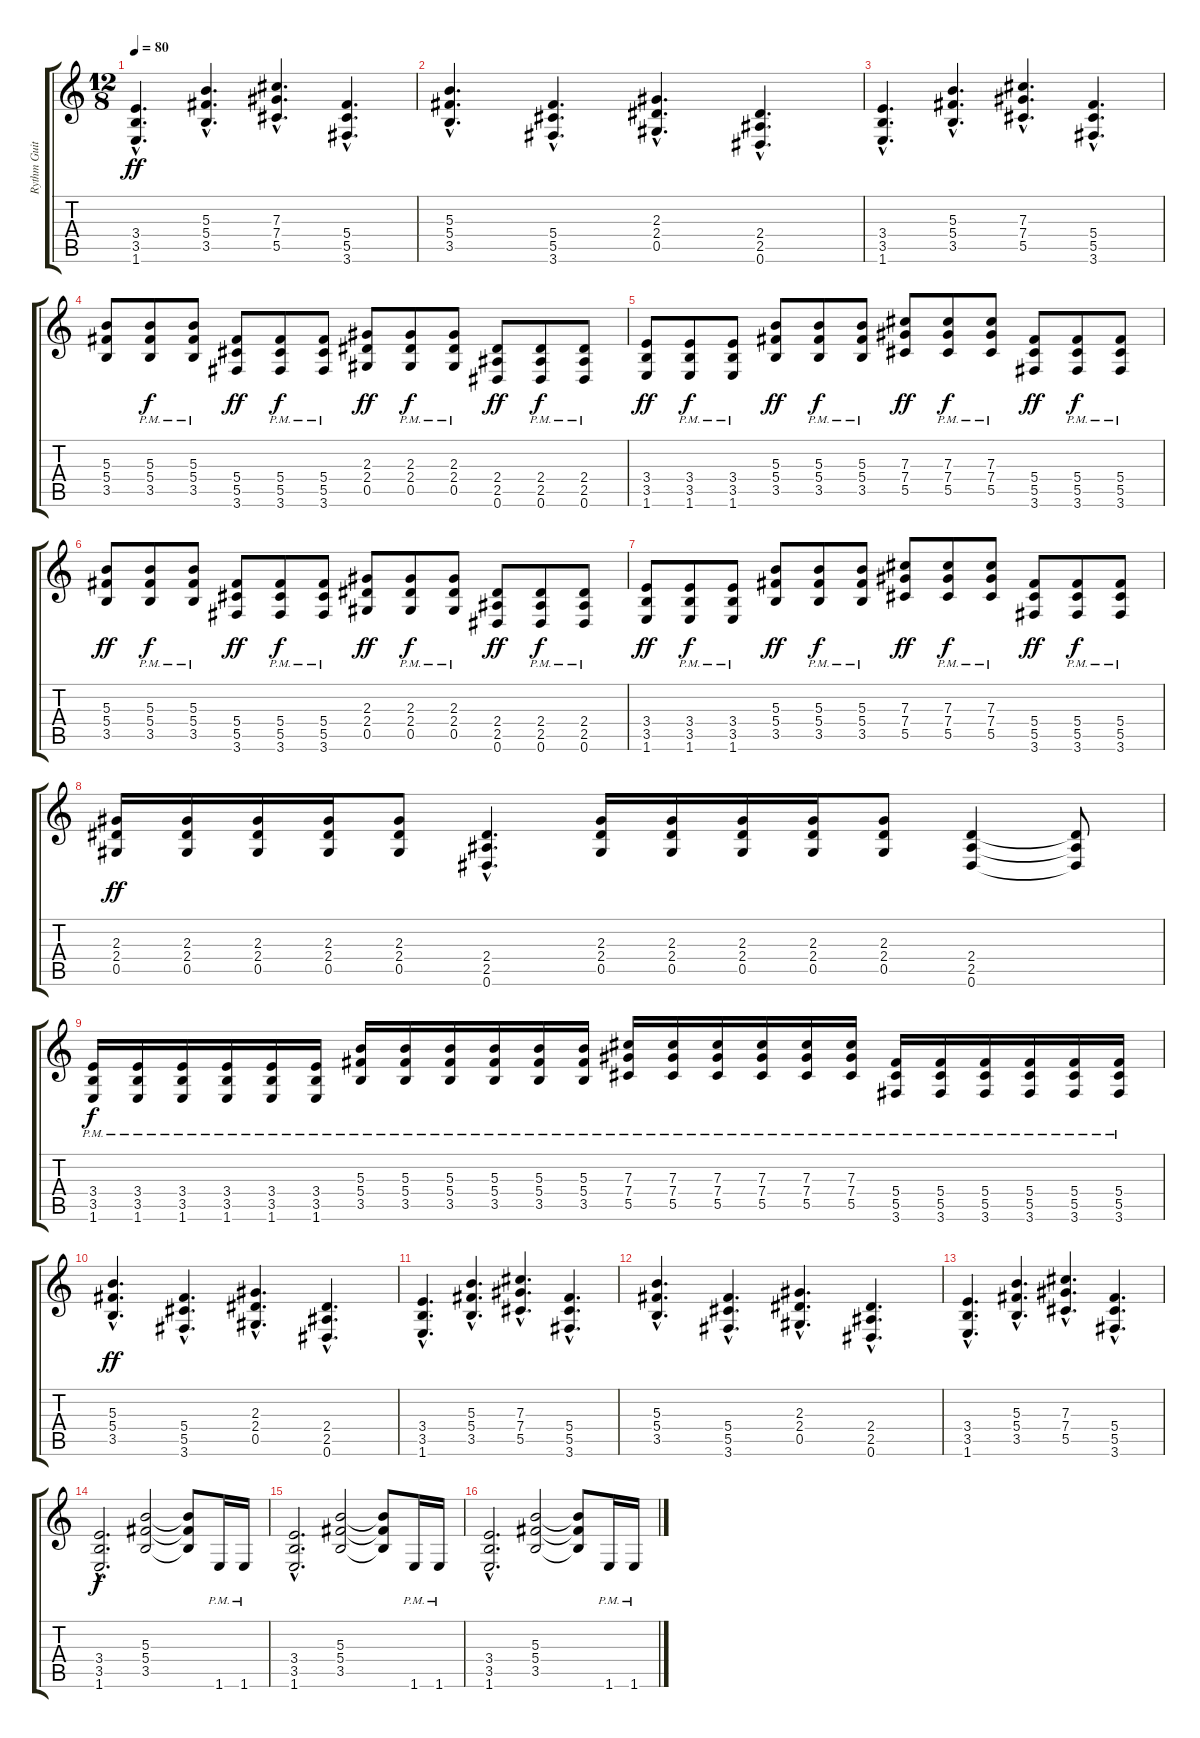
\track ("Rythm Guitar" "Rythm Guit") {instrument overdrivenguitar}
\staff {score tabs}
\tuning (Eb4 Bb3 Gb3 Db3 Ab2 Eb2) {hide}
\ts (12 8)
\tempo 80
\clef g2
\ks c
(3.4{hac} 3.5{hac} 1.6{hac}).4{d dy ff} (5.3{hac} 5.4{hac} 3.5{hac}).4{d} (7.3{hac} 7.4{hac} 5.5{hac}).4{d} (5.4{hac} 5.5{hac} 3.6{hac}).4{d} |
(5.3{hac} 5.4{hac} 3.5{hac}).4{d} (5.4{hac} 5.5{hac} 3.6{hac}).4{d} (2.3{hac} 2.4{hac} 0.5{hac}).4{d} (2.4{hac} 2.5{hac} 0.6{hac}).4{d} |
(3.4{hac} 3.5{hac} 1.6{hac}).4{d} (5.3{hac} 5.4{hac} 3.5{hac}).4{d} (7.3{hac} 7.4{hac} 5.5{hac}).4{d} (5.4{hac} 5.5{hac} 3.6{hac}).4{d} |
(5.3 5.4 3.5).8 (5.3{pm} 5.4{pm} 3.5{pm}).8{dy f} (5.3{pm} 5.4{pm} 3.5{pm}).8 (5.4 5.5 3.6).8{dy ff} (5.4{pm} 5.5{pm} 3.6{pm}).8{dy f} (5.4{pm} 5.5{pm} 3.6{pm}).8 (2.3 2.4 0.5).8{dy ff} (2.3{pm} 2.4{pm} 0.5{pm}).8{dy f} (2.3{pm} 2.4{pm} 0.5{pm}).8 (2.4 2.5 0.6).8{dy ff} (2.4{pm} 2.5{pm} 0.6{pm}).8{dy f} (2.4{pm} 2.5{pm} 0.6{pm}).8 |
(3.4 3.5 1.6).8{dy ff} (3.4{pm} 3.5{pm} 1.6{pm}).8{dy f} (3.4{pm} 3.5{pm} 1.6{pm}).8 (5.3 5.4 3.5).8{dy ff} (5.3{pm} 5.4{pm} 3.5{pm}).8{dy f} (5.3{pm} 5.4{pm} 3.5{pm}).8 (7.3 7.4 5.5).8{dy ff} (7.3{pm} 7.4{pm} 5.5{pm}).8{dy f} (7.3{pm} 7.4{pm} 5.5{pm}).8 (5.4 5.5 3.6).8{dy ff} (5.4{pm} 5.5{pm} 3.6{pm}).8{dy f} (5.4{pm} 5.5{pm} 3.6{pm}).8 |
(5.3 5.4 3.5).8{dy ff} (5.3{pm} 5.4{pm} 3.5{pm}).8{dy f} (5.3{pm} 5.4{pm} 3.5{pm}).8 (5.4 5.5 3.6).8{dy ff} (5.4{pm} 5.5{pm} 3.6{pm}).8{dy f} (5.4{pm} 5.5{pm} 3.6{pm}).8 (2.3 2.4 0.5).8{dy ff} (2.3{pm} 2.4{pm} 0.5{pm}).8{dy f} (2.3{pm} 2.4{pm} 0.5{pm}).8 (2.4 2.5 0.6).8{dy ff} (2.4{pm} 2.5{pm} 0.6{pm}).8{dy f} (2.4{pm} 2.5{pm} 0.6{pm}).8 |
(3.4 3.5 1.6).8{dy ff} (3.4{pm} 3.5{pm} 1.6{pm}).8{dy f} (3.4{pm} 3.5{pm} 1.6{pm}).8 (5.3 5.4 3.5).8{dy ff} (5.3{pm} 5.4{pm} 3.5{pm}).8{dy f} (5.3{pm} 5.4{pm} 3.5{pm}).8 (7.3 7.4 5.5).8{dy ff} (7.3{pm} 7.4{pm} 5.5{pm}).8{dy f} (7.3{pm} 7.4{pm} 5.5{pm}).8 (5.4 5.5 3.6).8{dy ff} (5.4{pm} 5.5{pm} 3.6{pm}).8{dy f} (5.4{pm} 5.5{pm} 3.6{pm}).8 |
(2.3 2.4 0.5).16{dy ff} (2.3 2.4 0.5).16 (2.3 2.4 0.5).16 (2.3 2.4 0.5).16 (2.3 2.4 0.5).8 (2.4{hac} 2.5{hac} 0.6{hac}).4{d} (2.3 2.4 0.5).16 (2.3 2.4 0.5).16 (2.3 2.4 0.5).16 (2.3 2.4 0.5).16 (2.3 2.4 0.5).8 (2.4 2.5 0.6).4 (2.4{t} 2.5{t} 0.6{t}).8 |
(3.4{pm} 3.5{pm} 1.6{pm}).16{dy f} (3.4{pm} 3.5{pm} 1.6{pm}).16 (3.4{pm} 3.5{pm} 1.6{pm}).16 (3.4{pm} 3.5{pm} 1.6{pm}).16 (3.4{pm} 3.5{pm} 1.6{pm}).16 (3.4{pm} 3.5{pm} 1.6{pm}).16 (5.3{pm} 5.4{pm} 3.5{pm}).16 (5.3{pm} 5.4{pm} 3.5{pm}).16 (5.3{pm} 5.4{pm} 3.5{pm}).16 (5.3{pm} 5.4{pm} 3.5{pm}).16 (5.3{pm} 5.4{pm} 3.5{pm}).16 (5.3{pm} 5.4{pm} 3.5{pm}).16 (7.3{pm} 7.4{pm} 5.5{pm}).16 (7.3{pm} 7.4{pm} 5.5{pm}).16 (7.3{pm} 7.4{pm} 5.5{pm}).16 (7.3{pm} 7.4{pm} 5.5{pm}).16 (7.3{pm} 7.4{pm} 5.5{pm}).16 (7.3{pm} 7.4{pm} 5.5{pm}).16 (5.4{pm} 5.5{pm} 3.6{pm}).16 (5.4{pm} 5.5{pm} 3.6{pm}).16 (5.4{pm} 5.5{pm} 3.6{pm}).16 (5.4{pm} 5.5{pm} 3.6{pm}).16 (5.4{pm} 5.5{pm} 3.6{pm}).16 (5.4{pm} 5.5{pm} 3.6{pm}).16 |
(5.3{hac} 5.4{hac} 3.5{hac}).4{d dy ff} (5.4{hac} 5.5{hac} 3.6{hac}).4{d} (2.3{hac} 2.4{hac} 0.5{hac}).4{d} (2.4{hac} 2.5{hac} 0.6{hac}).4{d} |
(3.4{hac} 3.5{hac} 1.6{hac}).4{d} (5.3{hac} 5.4{hac} 3.5{hac}).4{d} (7.3{hac} 7.4{hac} 5.5{hac}).4{d} (5.4{hac} 5.5{hac} 3.6{hac}).4{d} |
(5.3{hac} 5.4{hac} 3.5{hac}).4{d} (5.4{hac} 5.5{hac} 3.6{hac}).4{d} (2.3{hac} 2.4{hac} 0.5{hac}).4{d} (2.4{hac} 2.5{hac} 0.6{hac}).4{d} |
(3.4{hac} 3.5{hac} 1.6{hac}).4{d} (5.3{hac} 5.4{hac} 3.5{hac}).4{d} (7.3{hac} 7.4{hac} 5.5{hac}).4{d} (5.4{hac} 5.5{hac} 3.6{hac}).4{d} |
(3.4{hac} 3.5{hac} 1.6{hac}).2{d dy f} (5.3 5.4 3.5).2 (5.3{t} 5.4{t} 3.5{t}).8 1.6{pm}.16 1.6{pm}.16 |
(3.4{hac} 3.5{hac} 1.6{hac}).2{d} (5.3 5.4 3.5).2 (5.3{t} 5.4{t} 3.5{t}).8 1.6{pm}.16 1.6{pm}.16 |
(3.4{hac} 3.5{hac} 1.6{hac}).2{d} (5.3 5.4 3.5).2 (5.3{t} 5.4{t} 3.5{t}).8 1.6{pm}.16 1.6{pm}.16
